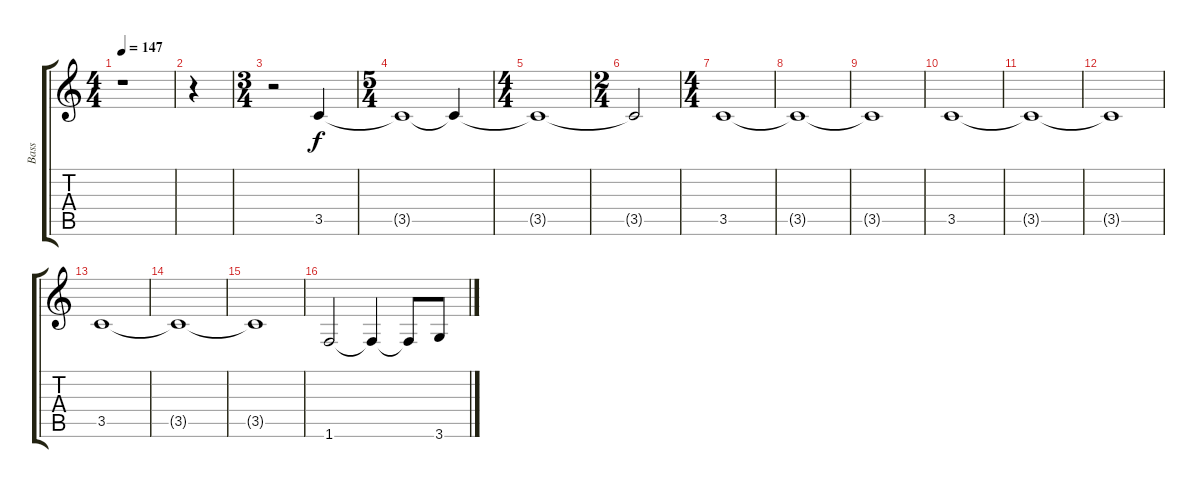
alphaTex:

\track ("Bass" "Bass") {instrument electricguitarjazz}
\staff {score tabs}
\tuning (E4 B3 G3 D3 A2 E2) {hide}
\ts (4 4)
\tempo 147
\clef g2
\ks c
r.1{dy f instrument electricguitarjazz} |
r.4 |
\ts (3 4)
r.2 3.5.4 |
\ts (5 4)
3.5{t}.1 3.5{t}.4 |
\ts (4 4)
3.5{t}.1 |
\ts (2 4)
3.5{t}.2 |
\ts (4 4)
3.5.1 |
3.5{t}.1 |
3.5{t}.1 |
3.5.1 |
3.5{t}.1 |
3.5{t}.1 |
3.5.1 |
3.5{t}.1 |
3.5{t}.1 |
1.6.2 1.6{t}.4 1.6{t}.8 3.6.8
